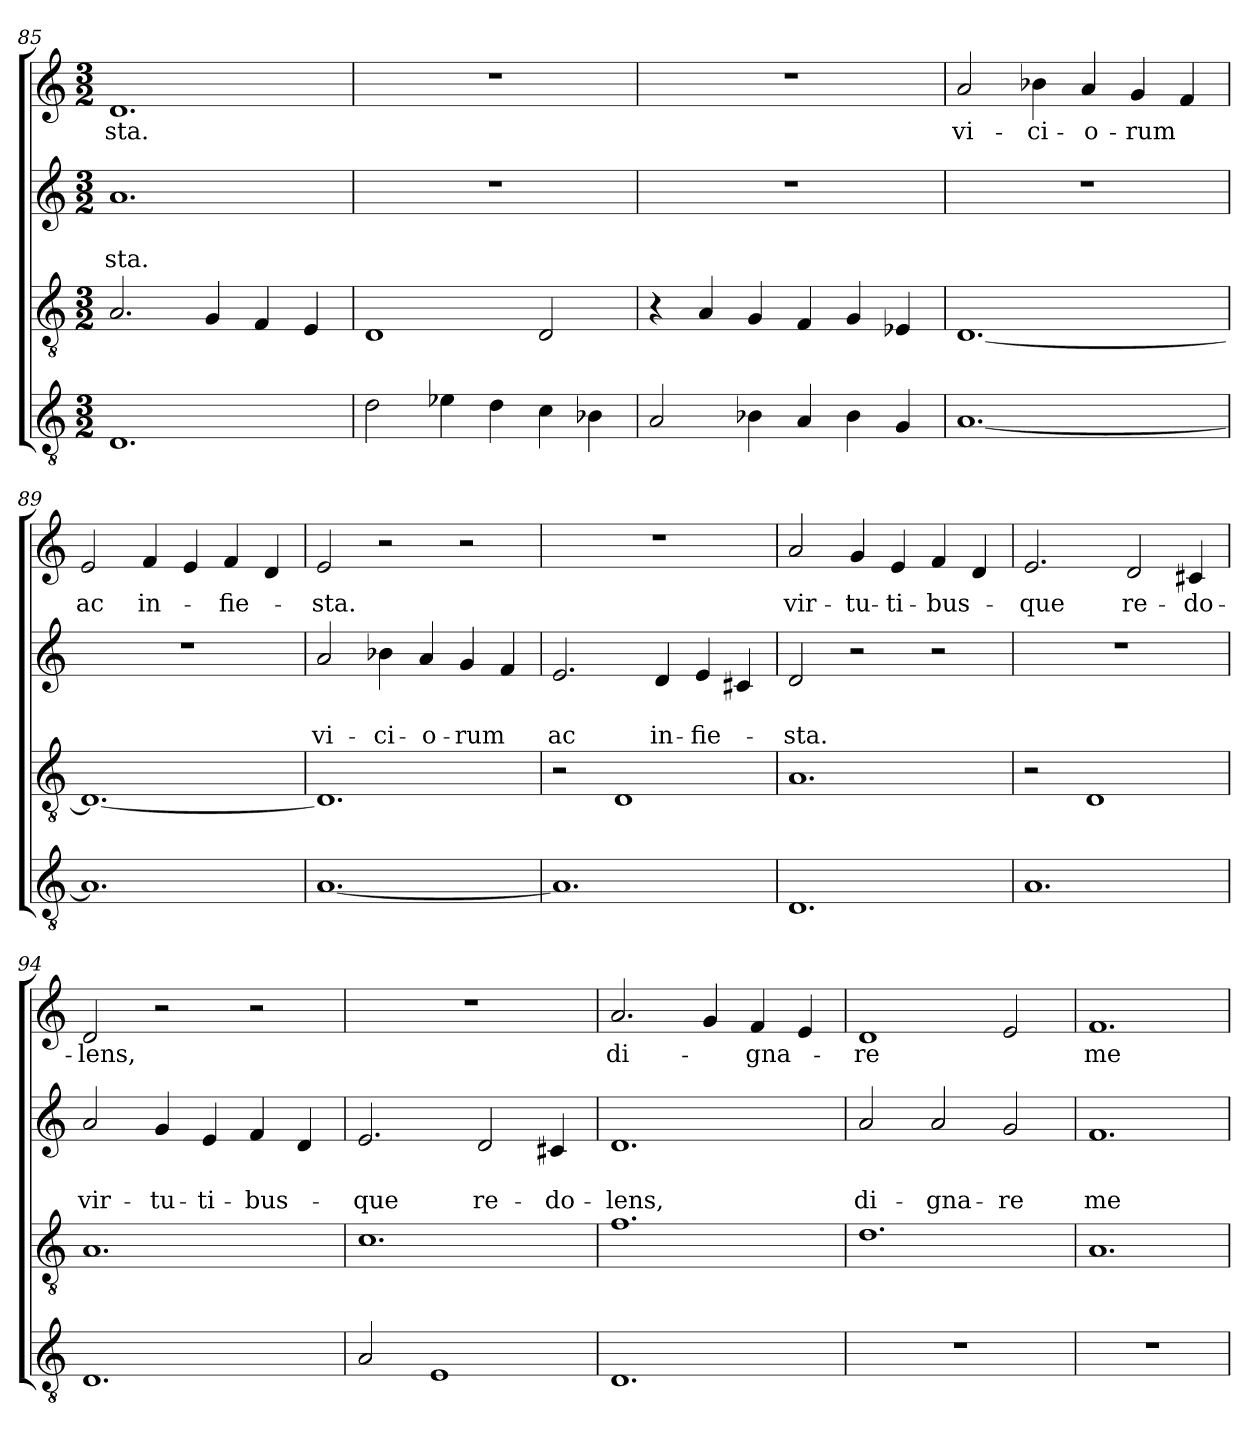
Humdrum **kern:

**kern	**kern	**kern	**text	**text	**kern	**text
*part4	*part3	*part2	*part2	*part2	*part1	*part1
*staff4	*staff3	*staff2	*staff2	*staff2	*staff1	*staff1
!!LO:LB:g=z
*clefGv2	*clefGv2	*clefG2	*	*	*clefG2	*
*k[]	*k[]	*k[]	*	*	*k[]	*
*C:	*C:	*C:	*	*	*C:	*
*M3/2	*M3/2	*M3/2	*	*	*M3/2	*
=85	=85	=85	=85	=85	=85	=85
1.D	2.A/	1.a	.	-sta.	1.d	-sta.
.	4G/	.	.	.	.	.
.	4F/	.	.	.	.	.
.	4E/	.	.	.	.	.
=86	=86	=86	=86	=86	=86	=86
2d\	1D	1.r	.	.	1.r	.
4e-X\	.	.	.	.	.	.
4d\	.	.	.	.	.	.
4c\	2D/	.	.	.	.	.
4B-X\	.	.	.	.	.	.
=87	=87	=87	=87	=87	=87	=87
2A/	4r	1.r	.	.	1.r	.
.	4A/	.	.	.	.	.
4B-X\	4G/	.	.	.	.	.
4A/	4F/	.	.	.	.	.
4B-\	4G/	.	.	.	.	.
4G/	4E-X/	.	.	.	.	.
=88	=88	=88	=88	=88	=88	=88
[1.A	[1.D	1.r	.	.	2a/	vi-
.	.	.	.	.	4b-X\	-ci-
.	.	.	.	.	4a/	-o-
.	.	.	.	.	4g/	-rum
.	.	.	.	.	4f/	.
=89	=89	=89	=89	=89	=89	=89
1.A]	1.D_	1.r	.	.	2e/	ac
.	.	.	.	.	4f/	in-
.	.	.	.	.	4e/	.
.	.	.	.	.	4f/	-fie-
.	.	.	.	.	4d/	.
=90	=90	=90	=90	=90	=90	=90
[1.A	1.D]	2a/	.	vi-	2e/	-sta.
.	.	4b-X\	.	-ci-	2r	.
.	.	4a/	.	-o-	.	.
.	.	4g/	.	-rum	2r	.
.	.	4f/	.	.	.	.
!!LO:LB:g=z
=91	=91	=91	=91	=91	=91	=91
1.A]	2r	2.e/	.	ac	1.r	.
.	1D	.	.	.	.	.
.	.	4d/	.	in-	.	.
.	.	4e/	.	-fie-	.	.
.	.	4c#X/	.	.	.	.
=92	=92	=92	=92	=92	=92	=92
1.D	1.A	2d/	.	-sta.	2a/	vir-
.	.	2r	.	.	4g/	-tu-
.	.	.	.	.	4e/	-ti-
.	.	2r	.	.	4f/	-bus-
.	.	.	.	.	4d/	.
=93	=93	=93	=93	=93	=93	=93
1.A	2r	1.r	.	.	2.e/	-que
.	1D	.	.	.	.	.
.	.	.	.	.	2d/	re-
.	.	.	.	.	4c#X/	-do-
=94	=94	=94	=94	=94	=94	=94
1.D	1.A	2a/	.	vir-	2d/	-lens,
.	.	4g/	.	-tu-	2r	.
.	.	4e/	.	-ti-	.	.
.	.	4f/	.	-bus-	2r	.
.	.	4d/	.	.	.	.
=95	=95	=95	=95	=95	=95	=95
2A/	1.c	2.e/	.	-que	1.r	.
1E	.	.	.	.	.	.
.	.	2d/	.	re-	.	.
.	.	4c#X/	.	-do-	.	.
=96	=96	=96	=96	=96	=96	=96
1.D	1.f	1.d	.	-lens,	2.a/	di-
.	.	.	.	.	4g/	.
.	.	.	.	.	4f/	-gna-
.	.	.	.	.	4e/	.
!!LO:PB:g=z
=97	=97	=97	=97	=97	=97	=97
1.r	1.d	2a/	.	di-	1d	-re
.	.	2a/	.	-gna-	.	.
.	.	2g/	.	-re	2e/	.
=98	=98	=98	=98	=98	=98	=98
1.r	1.A	1.f	.	me	1.f	me
=	=	=	=	=	=	=
*-	*-	*-	*-	*-	*-	*-
